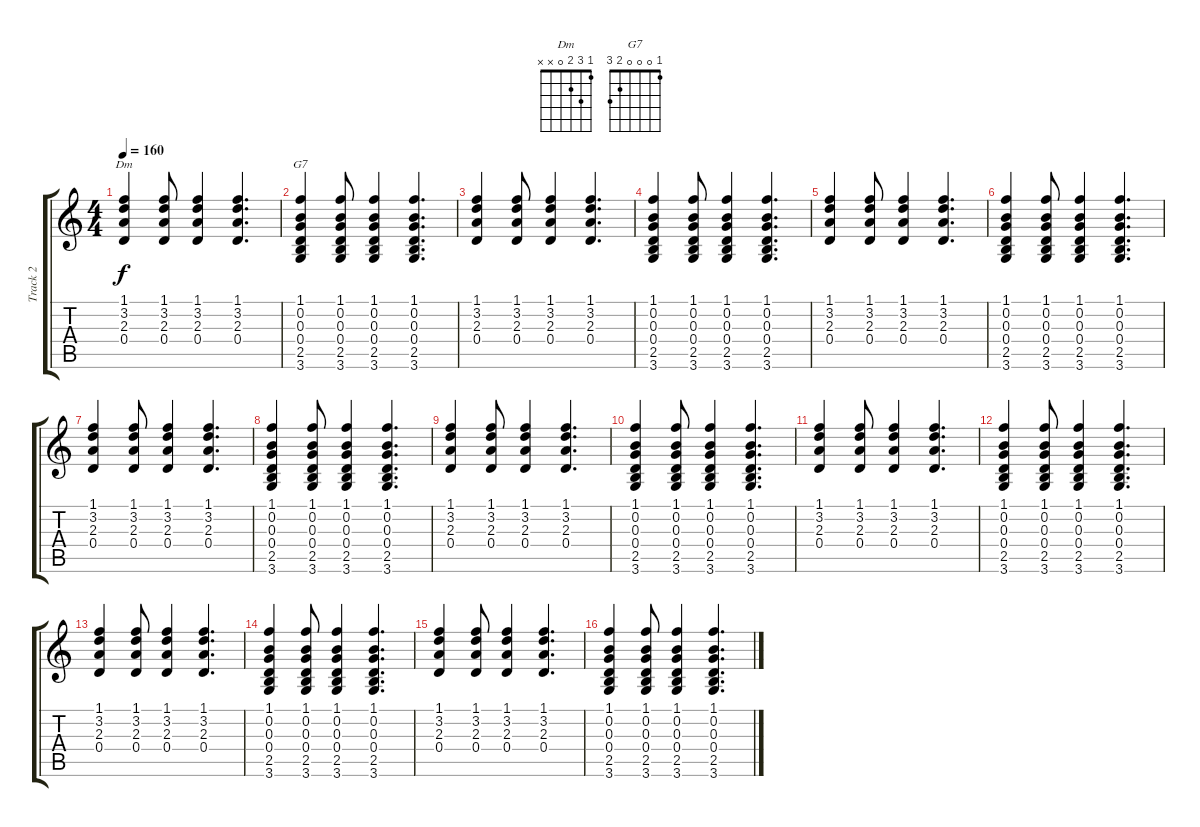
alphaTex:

\track ("Track 2" "Track 2") {instrument electricguitarclean}
\staff {score tabs}
\tuning (E4 B3 G3 D3 A2 E2) {hide}
\chord ("Dm" 1 3 2 0 x x)
\chord ("G7" 1 0 0 0 2 3)
\ts (4 4)
\tempo 160
\clef g2
\ks c
(1.1 3.2 2.3 0.4).4{ch "Dm" dy f} (1.1 3.2 2.3 0.4).8 (1.1 3.2 2.3 0.4).4 (1.1 3.2 2.3 0.4).4{d} |
(1.1 0.2 0.3 0.4 2.5 3.6).4{ch "G7"} (1.1 0.2 0.3 0.4 2.5 3.6).8 (1.1 0.2 0.3 0.4 2.5 3.6).4 (1.1 0.2 0.3 0.4 2.5 3.6).4{d} |
(1.1 3.2 2.3 0.4).4 (1.1 3.2 2.3 0.4).8 (1.1 3.2 2.3 0.4).4 (1.1 3.2 2.3 0.4).4{d} |
(1.1 0.2 0.3 0.4 2.5 3.6).4 (1.1 0.2 0.3 0.4 2.5 3.6).8 (1.1 0.2 0.3 0.4 2.5 3.6).4 (1.1 0.2 0.3 0.4 2.5 3.6).4{d} |
(1.1 3.2 2.3 0.4).4 (1.1 3.2 2.3 0.4).8 (1.1 3.2 2.3 0.4).4 (1.1 3.2 2.3 0.4).4{d} |
(1.1 0.2 0.3 0.4 2.5 3.6).4 (1.1 0.2 0.3 0.4 2.5 3.6).8 (1.1 0.2 0.3 0.4 2.5 3.6).4 (1.1 0.2 0.3 0.4 2.5 3.6).4{d} |
(1.1 3.2 2.3 0.4).4 (1.1 3.2 2.3 0.4).8 (1.1 3.2 2.3 0.4).4 (1.1 3.2 2.3 0.4).4{d} |
(1.1 0.2 0.3 0.4 2.5 3.6).4 (1.1 0.2 0.3 0.4 2.5 3.6).8 (1.1 0.2 0.3 0.4 2.5 3.6).4 (1.1 0.2 0.3 0.4 2.5 3.6).4{d} |
(1.1 3.2 2.3 0.4).4 (1.1 3.2 2.3 0.4).8 (1.1 3.2 2.3 0.4).4 (1.1 3.2 2.3 0.4).4{d} |
(1.1 0.2 0.3 0.4 2.5 3.6).4 (1.1 0.2 0.3 0.4 2.5 3.6).8 (1.1 0.2 0.3 0.4 2.5 3.6).4 (1.1 0.2 0.3 0.4 2.5 3.6).4{d} |
(1.1 3.2 2.3 0.4).4 (1.1 3.2 2.3 0.4).8 (1.1 3.2 2.3 0.4).4 (1.1 3.2 2.3 0.4).4{d} |
(1.1 0.2 0.3 0.4 2.5 3.6).4 (1.1 0.2 0.3 0.4 2.5 3.6).8 (1.1 0.2 0.3 0.4 2.5 3.6).4 (1.1 0.2 0.3 0.4 2.5 3.6).4{d} |
(1.1 3.2 2.3 0.4).4 (1.1 3.2 2.3 0.4).8 (1.1 3.2 2.3 0.4).4 (1.1 3.2 2.3 0.4).4{d} |
(1.1 0.2 0.3 0.4 2.5 3.6).4 (1.1 0.2 0.3 0.4 2.5 3.6).8 (1.1 0.2 0.3 0.4 2.5 3.6).4 (1.1 0.2 0.3 0.4 2.5 3.6).4{d} |
(1.1 3.2 2.3 0.4).4 (1.1 3.2 2.3 0.4).8 (1.1 3.2 2.3 0.4).4 (1.1 3.2 2.3 0.4).4{d} |
(1.1 0.2 0.3 0.4 2.5 3.6).4 (1.1 0.2 0.3 0.4 2.5 3.6).8 (1.1 0.2 0.3 0.4 2.5 3.6).4 (1.1 0.2 0.3 0.4 2.5 3.6).4{d}
